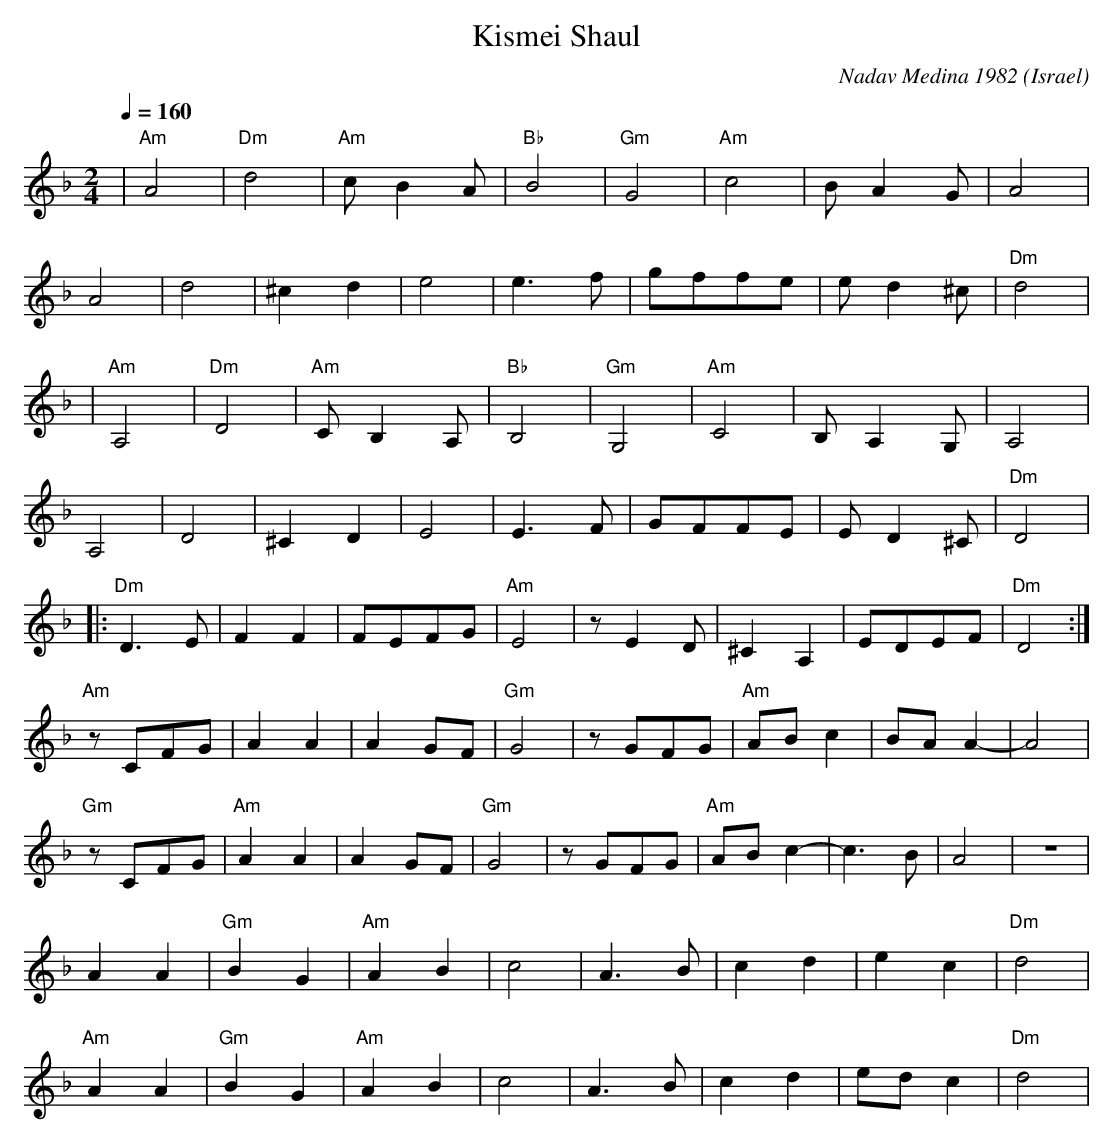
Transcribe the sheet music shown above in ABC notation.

X:1
T: Kismei Shaul
C: Nadav Medina 1982
O: Israel
M: 2/4
L: 1/8
K: Dm
Q: 1/4=160
|"Am"A4|"Dm"d4|"Am"cB2A|"Bb"B4|\
"Gm"G4|"Am"c4|BA2G|A4|
A4|d4|^c2d2|e4|\
e3f|gffe|ed2^c|"Dm"d4|
|"Am"A,4|"Dm"D4|"Am"CB,2A,|"Bb"B,4|\
"Gm"G,4|"Am"C4|B,A,2G,|A,4|
A,4|D4|^C2D2|E4|\
E3F|GFFE|ED2^C|"Dm"D4|
|:"Dm"D3E|F2F2|FEFG|"Am"E4|\
zE2D|^C2A,2|EDEF|"Dm"D4:|
"Am"zCFG|A2A2|A2GF|"Gm"G4|\
zGFG|"Am"ABc2|BAA2-|A4|
"Gm"zCFG|"Am"A2A2|A2GF|"Gm"G4|\
zGFG|"Am"ABc2-|c3B|A4|z4|
A2A2|"Gm"B2G2|"Am"A2B2|c4|\
A3B|c2d2|e2c2|"Dm"d4|
"Am"A2A2|"Gm"B2G2|"Am"A2B2|c4|\
A3B|c2d2|edc2|"Dm"d4|
